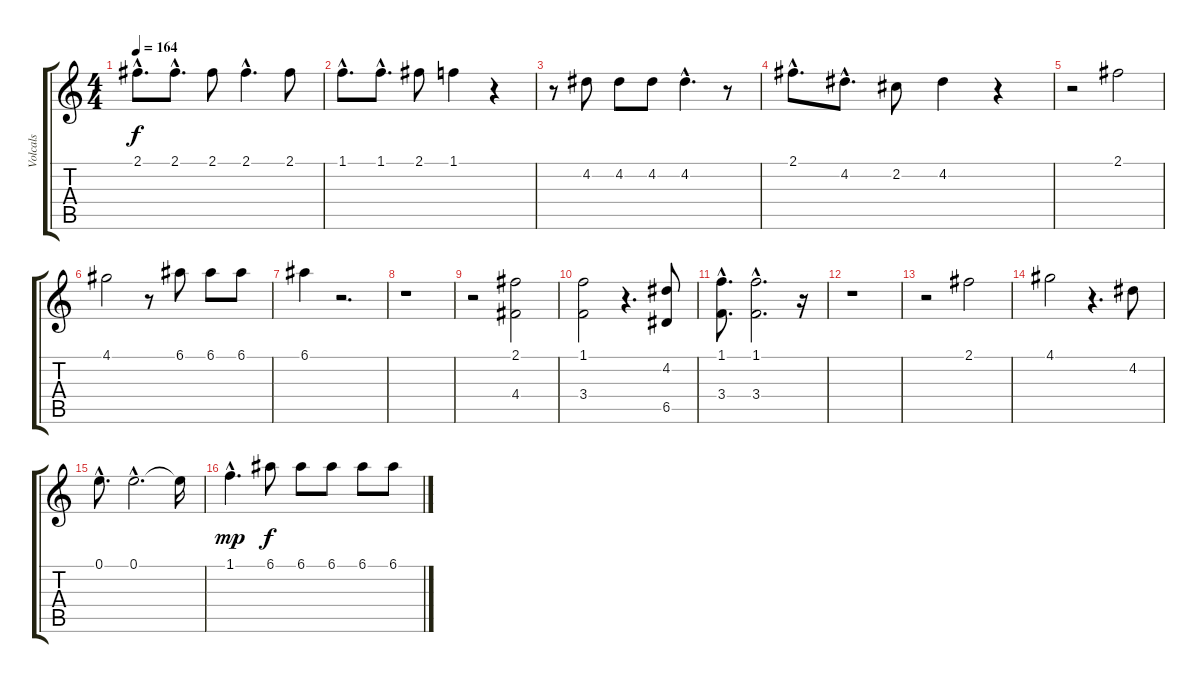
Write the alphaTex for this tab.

\track ("Volcals" "Volcals") {instrument acousticguitarnylon}
\staff {score tabs}
\tuning (E4 B3 G3 D3 A2 E2) {hide}
\ts (4 4)
\tempo 164
\clef g2
\ks c
2.1{hac}.8{d dy f} 2.1{hac}.8{d} 2.1.8 2.1{hac}.4{d} 2.1.8 |
1.1{hac}.8{d} 1.1{hac}.8{d} 2.1.8 1.1.4 r.4 |
r.8 4.2.8 4.2.8 4.2.8 4.2{hac}.4{d} r.8 |
2.1{hac}.8{d} 4.2{hac}.8{d} 2.2.8 4.2.4 r.4 |
r.2 2.1.2 |
4.1.2 r.8 6.1.8 6.1.8 6.1.8 |
6.1.4 r.2{d} |
r.1 |
r.2 (2.1 4.4).2 |
(1.1 3.4).2 r.4{d} (4.2 6.5).8 |
(1.1{hac} 3.4{hac}).8{d} (1.1{hac} 3.4{hac}).2{d} r.16 |
r.1 |
r.2 2.1.2 |
4.1.2 r.4{d} 4.2.8 |
0.1{hac}.8{d} 0.1{hac}.2{d} 0.1{t}.16 |
1.1{hac}.4{d dy mp} 6.1.8{dy f} 6.1.8 6.1.8 6.1.8 6.1.8
